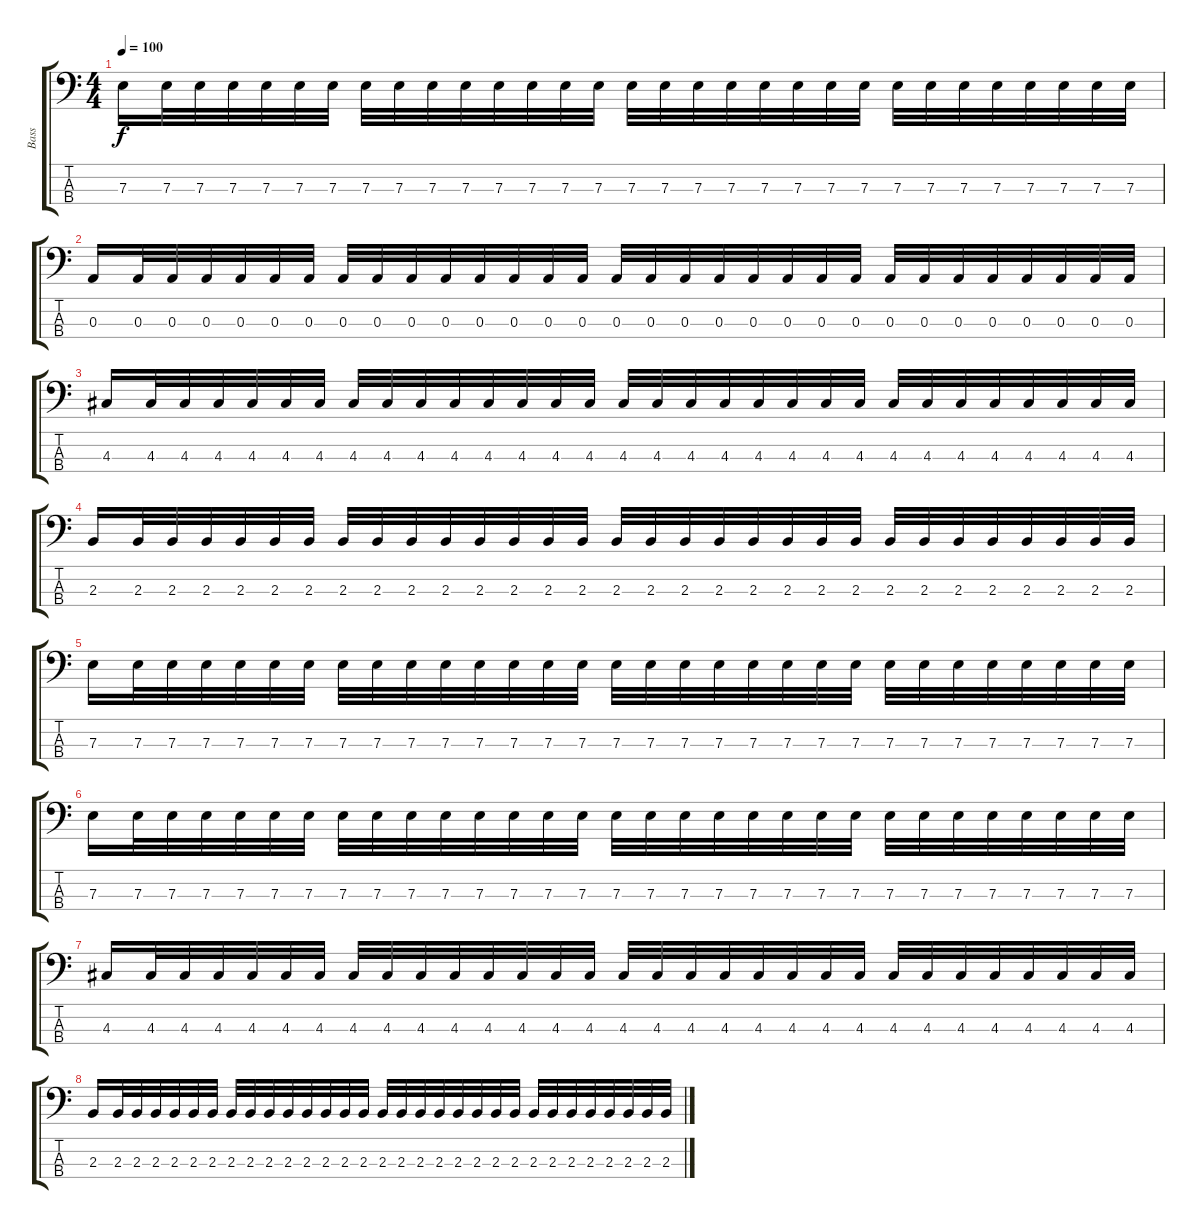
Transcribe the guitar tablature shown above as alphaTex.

\track ("Bass" "Bass") {instrument electricbassfinger}
\staff {score tabs}
\tuning (G2 D2 A1 E1) {hide}
\ts (4 4)
\section ("" "")
\tempo 100
\clef f4
\ks c
7.3.16{dy f} 7.3.32 7.3.32 7.3.32 7.3.32 7.3.32 7.3.32 7.3.32 7.3.32 7.3.32 7.3.32 7.3.32 7.3.32 7.3.32 7.3.32 7.3.32 7.3.32 7.3.32 7.3.32 7.3.32 7.3.32 7.3.32 7.3.32 7.3.32 7.3.32 7.3.32 7.3.32 7.3.32 7.3.32 7.3.32 7.3.32 |
0.3.16 0.3.32 0.3.32 0.3.32 0.3.32 0.3.32 0.3.32 0.3.32 0.3.32 0.3.32 0.3.32 0.3.32 0.3.32 0.3.32 0.3.32 0.3.32 0.3.32 0.3.32 0.3.32 0.3.32 0.3.32 0.3.32 0.3.32 0.3.32 0.3.32 0.3.32 0.3.32 0.3.32 0.3.32 0.3.32 0.3.32 |
4.3.16 4.3.32 4.3.32 4.3.32 4.3.32 4.3.32 4.3.32 4.3.32 4.3.32 4.3.32 4.3.32 4.3.32 4.3.32 4.3.32 4.3.32 4.3.32 4.3.32 4.3.32 4.3.32 4.3.32 4.3.32 4.3.32 4.3.32 4.3.32 4.3.32 4.3.32 4.3.32 4.3.32 4.3.32 4.3.32 4.3.32 |
2.3.16 2.3.32 2.3.32 2.3.32 2.3.32 2.3.32 2.3.32 2.3.32 2.3.32 2.3.32 2.3.32 2.3.32 2.3.32 2.3.32 2.3.32 2.3.32 2.3.32 2.3.32 2.3.32 2.3.32 2.3.32 2.3.32 2.3.32 2.3.32 2.3.32 2.3.32 2.3.32 2.3.32 2.3.32 2.3.32 2.3.32 |
\section ("" "")
7.3.16 7.3.32 7.3.32 7.3.32 7.3.32 7.3.32 7.3.32 7.3.32 7.3.32 7.3.32 7.3.32 7.3.32 7.3.32 7.3.32 7.3.32 7.3.32 7.3.32 7.3.32 7.3.32 7.3.32 7.3.32 7.3.32 7.3.32 7.3.32 7.3.32 7.3.32 7.3.32 7.3.32 7.3.32 7.3.32 7.3.32 |
7.3.16 7.3.32 7.3.32 7.3.32 7.3.32 7.3.32 7.3.32 7.3.32 7.3.32 7.3.32 7.3.32 7.3.32 7.3.32 7.3.32 7.3.32 7.3.32 7.3.32 7.3.32 7.3.32 7.3.32 7.3.32 7.3.32 7.3.32 7.3.32 7.3.32 7.3.32 7.3.32 7.3.32 7.3.32 7.3.32 7.3.32 |
4.3.16 4.3.32 4.3.32 4.3.32 4.3.32 4.3.32 4.3.32 4.3.32 4.3.32 4.3.32 4.3.32 4.3.32 4.3.32 4.3.32 4.3.32 4.3.32 4.3.32 4.3.32 4.3.32 4.3.32 4.3.32 4.3.32 4.3.32 4.3.32 4.3.32 4.3.32 4.3.32 4.3.32 4.3.32 4.3.32 4.3.32 |
2.3.16 2.3.32 2.3.32 2.3.32 2.3.32 2.3.32 2.3.32 2.3.32 2.3.32 2.3.32 2.3.32 2.3.32 2.3.32 2.3.32 2.3.32 2.3.32 2.3.32 2.3.32 2.3.32 2.3.32 2.3.32 2.3.32 2.3.32 2.3.32 2.3.32 2.3.32 2.3.32 2.3.32 2.3.32 2.3.32 2.3.32
